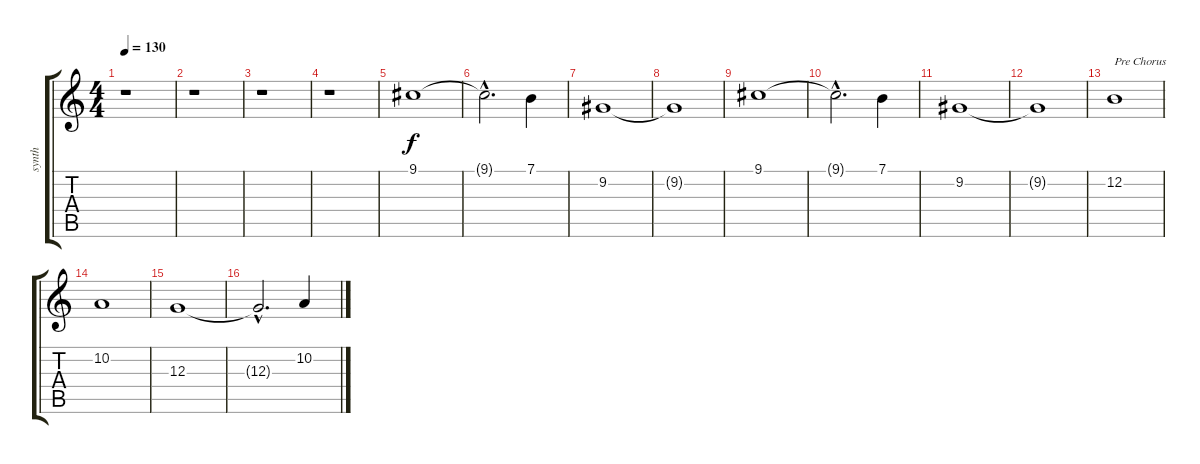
\track ("synth" "synth") {instrument synthstrings1}
\staff {score tabs}
\tuning (E4 B3 G3 D3 A2 E2) {hide}
\ts (4 4)
\tempo 130
\clef g2
\ks c
r.1{dy f} |
r.1 |
r.1 |
r.1 |
9.1.1 |
9.1{hac t}.2{d} 7.1.4 |
9.2.1 |
9.2{t}.1 |
9.1.1 |
9.1{hac t}.2{d} 7.1.4 |
9.2.1 |
9.2{t}.1 |
12.2.1{txt "Pre Chorus"} |
10.2.1 |
12.3.1 |
12.3{hac t}.2{d} 10.2.4
